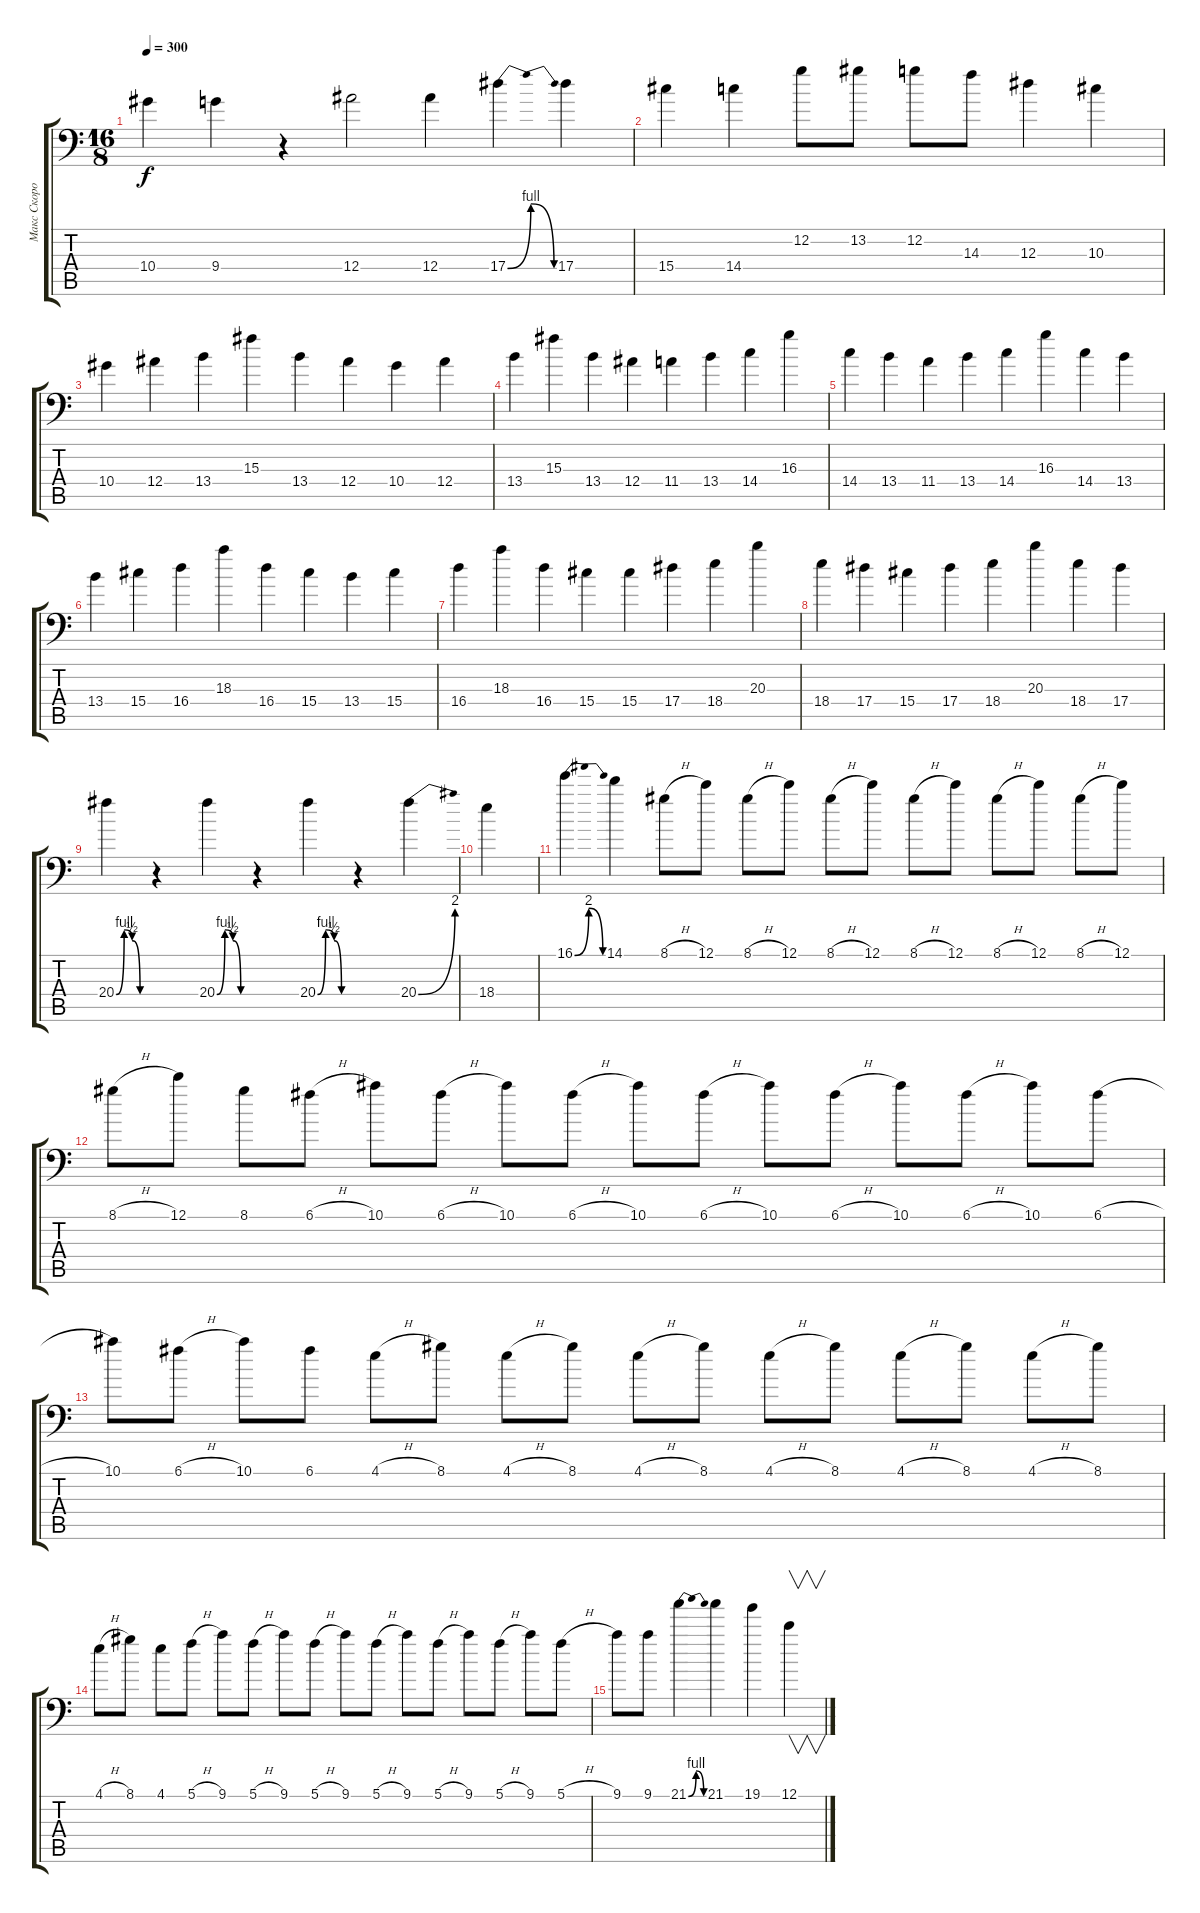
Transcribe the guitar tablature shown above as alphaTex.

\track ("Макс Скоробогатов-Гитара" "Макс Скоро") {instrument distortionguitar}
\staff {score tabs}
\tuning (C4 G3 Eb3 Bb2 F2 Bb1) {hide}
\ts (16 8)
\tempo 300
\clef f4
\ks c
10.4.4{dy f} 9.4.4 r.4 12.4.2 12.4.4 17.4{be (bendrelease 0 0 30 4 30 4 60 0)}.4 17.4.4 |
15.4.4 14.4.4 12.2.8 13.2.8 12.2.8 14.3.8 12.3.4 10.3.4 |
10.4.4 12.4.4 13.4.4 15.3.4 13.4.4 12.4.4 10.4.4 12.4.4 |
13.4.4 15.3.4 13.4.4 12.4.4 11.4.4 13.4.4 14.4.4 16.3.4 |
14.4.4 13.4.4 11.4.4 13.4.4 14.4.4 16.3.4 14.4.4 13.4.4 |
13.4.4 15.4.4 16.4.4 18.3.4 16.4.4 15.4.4 13.4.4 15.4.4 |
16.4.4 18.3.4 16.4.4 15.4.4 15.4.4 17.4.4 18.4.4 20.3.4 |
18.4.4 17.4.4 15.4.4 17.4.4 18.4.4 20.3.4 18.4.4 17.4.4 |
20.4{be (custom 0 0 15 4 30 2 45 0 60 0)}.4 r.4 20.4{be (custom 0 0 15 4 30 2 45 0 60 0)}.4 r.4 20.4{be (custom 0 0 15 4 31 2 45 0 60 0)}.4 r.4 20.4{be (bend 0 0 60 8)}.4 |
18.4.4 |
16.1{be (bendrelease 0 0 30 8 30 8 60 0)}.4 14.1.4 8.1{h}.8 12.1.8 8.1{h}.8 12.1.8 8.1{h}.8 12.1.8 8.1{h}.8 12.1.8 8.1{h}.8 12.1.8 8.1{h}.8 12.1.8 |
8.1{h}.8 12.1.8 8.1.8 6.1{h}.8 10.1.8 6.1{h}.8 10.1.8 6.1{h}.8 10.1.8 6.1{h}.8 10.1.8 6.1{h}.8 10.1.8 6.1{h}.8 10.1.8 6.1{h}.8 |
10.1.8 6.1{h}.8 10.1.8 6.1.8 4.1{h}.8 8.1.8 4.1{h}.8 8.1.8 4.1{h}.8 8.1.8 4.1{h}.8 8.1.8 4.1{h}.8 8.1.8 4.1{h}.8 8.1.8 |
4.1{h}.8 8.1.8 4.1.8 5.1{h}.8 9.1.8 5.1{h}.8 9.1.8 5.1{h}.8 9.1.8 5.1{h}.8 9.1.8 5.1{h}.8 9.1.8 5.1{h}.8 9.1.8 5.1{h}.8 |
9.1.8 9.1.8 21.1{be (bendrelease 0 0 30 4 30 4 60 0)}.4 21.1.4 19.1.4 12.1.4{v}
